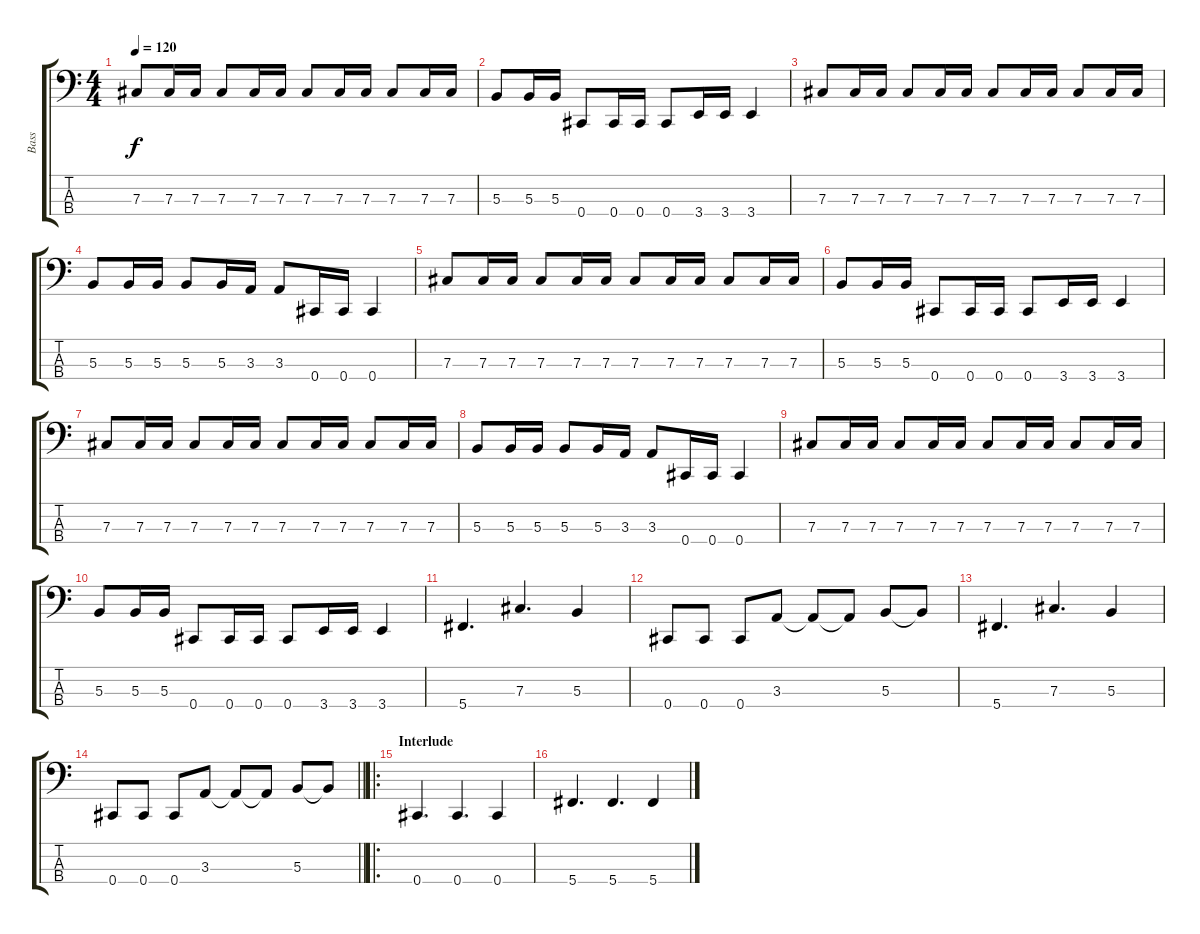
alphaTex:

\track ("Bass" "Bass") {instrument electricbassfinger}
\staff {score tabs}
\tuning (E2 B1 Gb1 Db1) {hide}
\ts (4 4)
\tempo 120
\clef f4
\ks c
7.3.8{dy f} 7.3.16 7.3.16 7.3.8 7.3.16 7.3.16 7.3.8 7.3.16 7.3.16 7.3.8 7.3.16 7.3.16 |
5.3.8 5.3.16 5.3.16 0.4.8 0.4.16 0.4.16 0.4.8 3.4.16 3.4.16 3.4.4 |
7.3.8 7.3.16 7.3.16 7.3.8 7.3.16 7.3.16 7.3.8 7.3.16 7.3.16 7.3.8 7.3.16 7.3.16 |
5.3.8 5.3.16 5.3.16 5.3.8 5.3.16 3.3.16 3.3.8 0.4.16 0.4.16 0.4.4 |
7.3.8 7.3.16 7.3.16 7.3.8 7.3.16 7.3.16 7.3.8 7.3.16 7.3.16 7.3.8 7.3.16 7.3.16 |
5.3.8 5.3.16 5.3.16 0.4.8 0.4.16 0.4.16 0.4.8 3.4.16 3.4.16 3.4.4 |
7.3.8 7.3.16 7.3.16 7.3.8 7.3.16 7.3.16 7.3.8 7.3.16 7.3.16 7.3.8 7.3.16 7.3.16 |
5.3.8 5.3.16 5.3.16 5.3.8 5.3.16 3.3.16 3.3.8 0.4.16 0.4.16 0.4.4 |
7.3.8 7.3.16 7.3.16 7.3.8 7.3.16 7.3.16 7.3.8 7.3.16 7.3.16 7.3.8 7.3.16 7.3.16 |
5.3.8 5.3.16 5.3.16 0.4.8 0.4.16 0.4.16 0.4.8 3.4.16 3.4.16 3.4.4 |
5.4.4{d} 7.3.4{d} 5.3.4 |
0.4.8 0.4.8 0.4.8 3.3.8 3.3{t}.8 3.3{t}.8 5.3.8 5.3{t}.8 |
5.4.4{d} 7.3.4{d} 5.3.4 |
\barLineRight lightlight
0.4.8 0.4.8 0.4.8 3.3.8 3.3{t}.8 3.3{t}.8 5.3.8 5.3{t}.8 |
\ro
\section ("" "Interlude")
0.4.4{d} 0.4.4{d} 0.4.4 |
5.4.4{d} 5.4.4{d} 5.4.4
